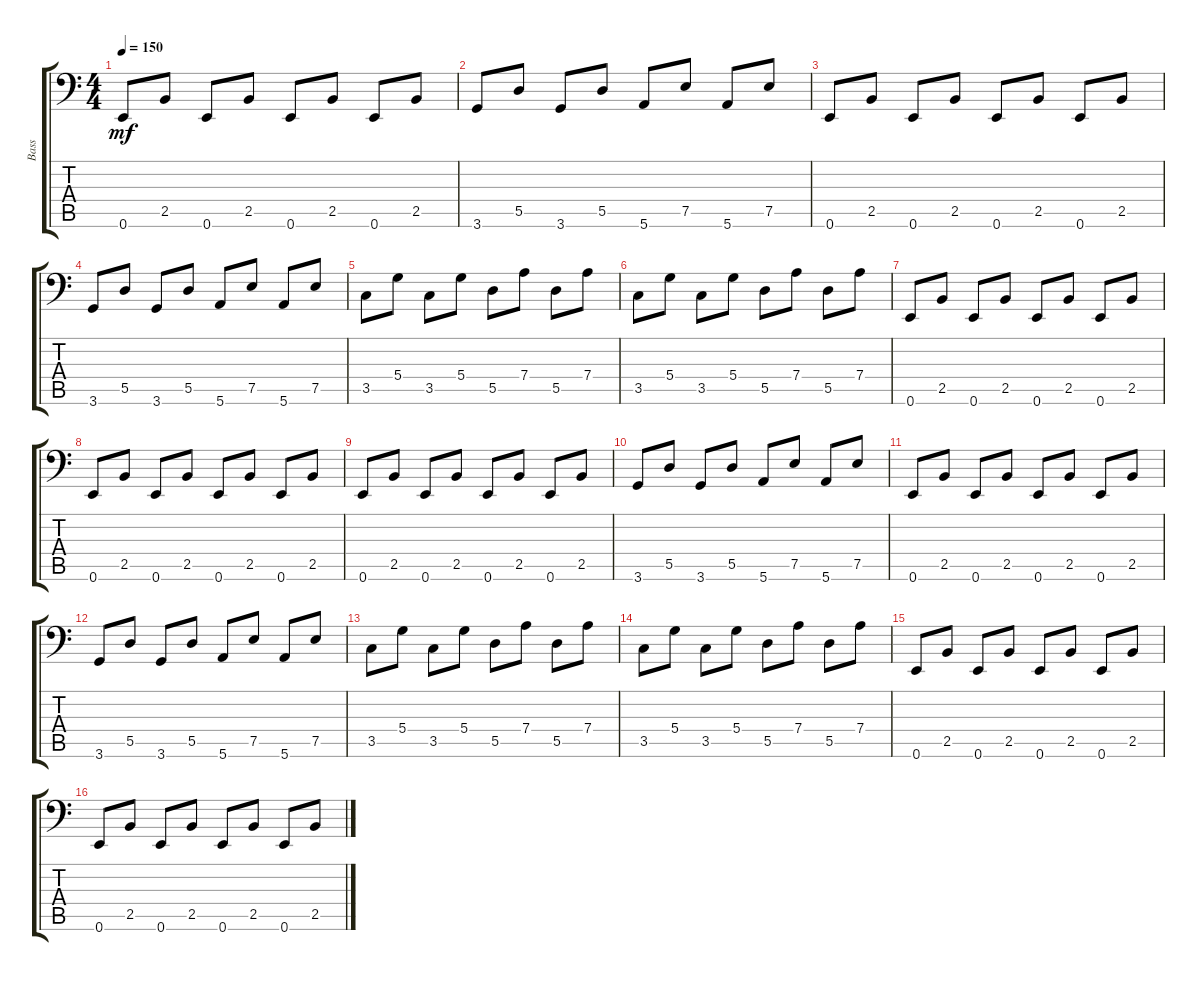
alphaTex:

\track ("Bass" "Bass") {instrument electricbassfinger}
\staff {score tabs}
\tuning (E3 B2 G2 D2 A1 E1) {hide}
\ts (4 4)
\tempo 150
\clef f4
\ks c
0.6.8{dy mf} 2.5.8 0.6.8 2.5.8 0.6.8 2.5.8 0.6.8 2.5.8 |
3.6.8 5.5.8 3.6.8 5.5.8 5.6.8 7.5.8 5.6.8 7.5.8 |
0.6.8 2.5.8 0.6.8 2.5.8 0.6.8 2.5.8 0.6.8 2.5.8 |
3.6.8 5.5.8 3.6.8 5.5.8 5.6.8 7.5.8 5.6.8 7.5.8 |
3.5.8 5.4.8 3.5.8 5.4.8 5.5.8 7.4.8 5.5.8 7.4.8 |
3.5.8 5.4.8 3.5.8 5.4.8 5.5.8 7.4.8 5.5.8 7.4.8 |
0.6.8 2.5.8 0.6.8 2.5.8 0.6.8 2.5.8 0.6.8 2.5.8 |
0.6.8 2.5.8 0.6.8 2.5.8 0.6.8 2.5.8 0.6.8 2.5.8 |
0.6.8 2.5.8 0.6.8 2.5.8 0.6.8 2.5.8 0.6.8 2.5.8 |
3.6.8 5.5.8 3.6.8 5.5.8 5.6.8 7.5.8 5.6.8 7.5.8 |
0.6.8 2.5.8 0.6.8 2.5.8 0.6.8 2.5.8 0.6.8 2.5.8 |
3.6.8 5.5.8 3.6.8 5.5.8 5.6.8 7.5.8 5.6.8 7.5.8 |
3.5.8 5.4.8 3.5.8 5.4.8 5.5.8 7.4.8 5.5.8 7.4.8 |
3.5.8 5.4.8 3.5.8 5.4.8 5.5.8 7.4.8 5.5.8 7.4.8 |
0.6.8 2.5.8 0.6.8 2.5.8 0.6.8 2.5.8 0.6.8 2.5.8 |
0.6.8 2.5.8 0.6.8 2.5.8 0.6.8 2.5.8 0.6.8 2.5.8
